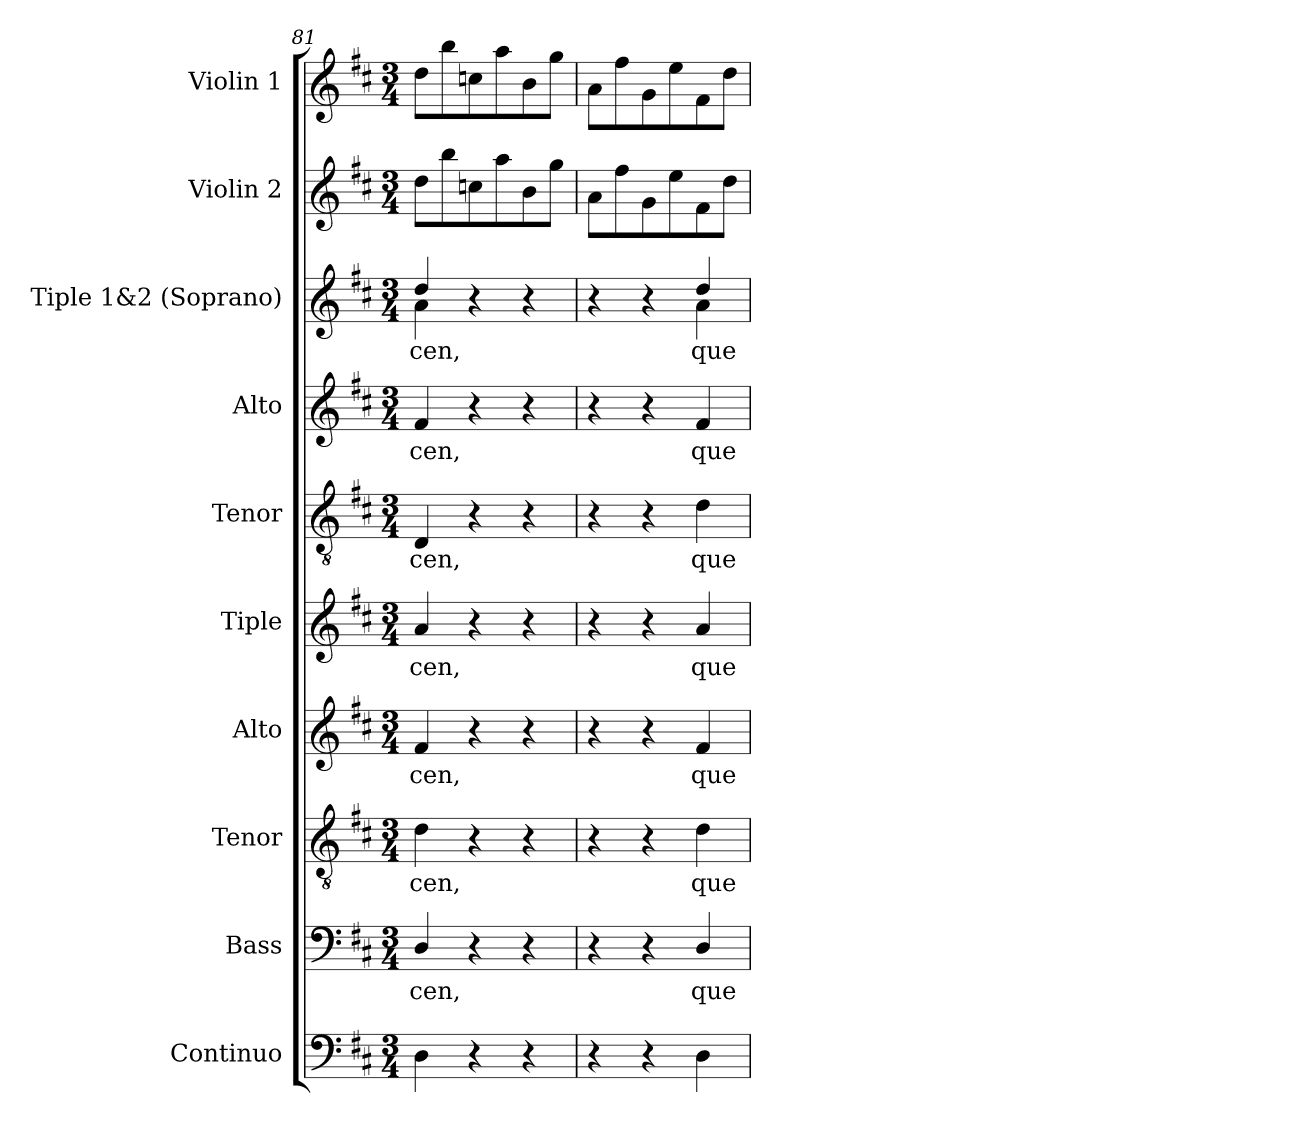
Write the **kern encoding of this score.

**kern	**kern	**text	**kern	**text	**kern	**text	**kern	**text	**kern	**text	**kern	**text	**kern	**text	**kern	**kern
*part10	*part9	*part9	*part8	*part8	*part7	*part7	*part6	*part6	*part5	*part5	*part4	*part4	*part3	*part3	*part2	*part1
*staff10	*staff9	*staff9	*staff8	*staff8	*staff7	*staff7	*staff6	*staff6	*staff5	*staff5	*staff4	*staff4	*staff3	*staff3	*staff2	*staff1
*I"Continuo	*I"Bass	*	*I"Tenor	*	*I"Alto	*	*I"Tiple	*	*I"Tenor	*	*I"Alto	*	*I"Tiple 1&2 (Soprano)	*	*I"Violin 2	*I"Violin 1
*I'Cont.	*I'B.	*	*I'T.	*	*I'A.	*	*	*	*I'T.	*	*I'A.	*	*I'S.	*	*I'Vln. 2	*I'Vln. 1
*clefF4	*clefF4	*	*clefGv2	*	*clefG2	*	*clefG2	*	*clefGv2	*	*clefG2	*	*clefG2	*	*clefG2	*clefG2
*	*	*	*ITrd7c12	*	*	*	*	*	*ITrd7c12	*	*	*	*	*	*	*
*k[f#c#]	*k[f#c#]	*	*k[f#c#]	*	*k[f#c#]	*	*k[f#c#]	*	*k[f#c#]	*	*k[f#c#]	*	*k[f#c#]	*	*k[f#c#]	*k[f#c#]
*D:	*D:	*	*D:	*	*D:	*	*D:	*	*D:	*	*D:	*	*D:	*	*D:	*D:
*M3/4	*M3/4	*	*M3/4	*	*M3/4	*	*M3/4	*	*M3/4	*	*M3/4	*	*M3/4	*	*M3/4	*M3/4
=81	=81	=81	=81	=81	=81	=81	=81	=81	=81	=81	=81	=81	=81	=81	=81	=81
!	!	!LO:LY:b:color=#000000	!	!	!	!	!	!	!	!	!	!	!	!	!	!
!	!	!	!	!LO:LY:b:color=#000000	!	!	!	!	!	!	!	!	!	!	!	!
!	!	!	!	!	!	!LO:LY:b:color=#000000	!	!	!	!	!	!	!	!	!	!
!	!	!	!	!	!	!	!	!LO:LY:b:color=#000000	!	!	!	!	!	!	!	!
!	!	!	!	!	!	!	!	!	!	!LO:LY:b:color=#000000	!	!	!	!	!	!
!	!	!	!	!	!	!	!	!	!	!	!	!LO:LY:b:color=#000000	!	!	!	!
!	!	!	!	!	!	!	!	!	!	!	!	!	!	!LO:LY:b:color=#000000	!	!
*	*	*	*	*	*	*	*	*	*	*	*	*	*^	*	*	*
4Di\	4Di/	-cen,	4Di\	-cen,	4f#i/	-cen,	4ai/	-cen,	4DDi/	-cen,	4f#i/	-cen,	4ddi/	4ai\	-cen,	8ddi\L	8ddi\L
.	.	.	.	.	.	.	.	.	.	.	.	.	.	.	.	8bbi\	8bbi\
4r	4r	.	4r	.	4r	.	4r	.	4r	.	4r	.	4r	4ryy	.	8ccni\	8ccni\
.	.	.	.	.	.	.	.	.	.	.	.	.	.	.	.	8aai\	8aai\
4r	4r	.	4r	.	4r	.	4r	.	4r	.	4r	.	4r	4ryy	.	8bi\	8bi\
.	.	.	.	.	.	.	.	.	.	.	.	.	.	.	.	8ggi\J	8ggi\J
!!LO:LB:g=z
=82	=82	=82	=82	=82	=82	=82	=82	=82	=82	=82	=82	=82	=82	=82	=82	=82	=82
4r	4r	.	4r	.	4r	.	4r	.	4r	.	4r	.	4r	4ryy	.	8ai\L	8ai\L
.	.	.	.	.	.	.	.	.	.	.	.	.	.	.	.	8ff#i\	8ff#i\
4r	4r	.	4r	.	4r	.	4r	.	4r	.	4r	.	4r	4ryy	.	8gi\	8gi\
.	.	.	.	.	.	.	.	.	.	.	.	.	.	.	.	8eei\	8eei\
!	!	!LO:LY:b:color=#000000	!	!	!	!	!	!	!	!	!	!	!	!	!	!	!
!	!	!	!	!LO:LY:b:color=#000000	!	!	!	!	!	!	!	!	!	!	!	!	!
!	!	!	!	!	!	!LO:LY:b:color=#000000	!	!	!	!	!	!	!	!	!	!	!
!	!	!	!	!	!	!	!	!LO:LY:b:color=#000000	!	!	!	!	!	!	!	!	!
!	!	!	!	!	!	!	!	!	!	!LO:LY:b:color=#000000	!	!	!	!	!	!	!
!	!	!	!	!	!	!	!	!	!	!	!	!LO:LY:b:color=#000000	!	!	!	!	!
!	!	!	!	!	!	!	!	!	!	!	!	!	!	!	!LO:LY:b:color=#000000	!	!
4Di\	4Di/	que	4Di\	que	4f#i/	que	4ai/	que	4Di\	que	4f#i/	que	4ddi/	4ai\	que	8f#i\	8f#i\
.	.	.	.	.	.	.	.	.	.	.	.	.	.	.	.	8ddi\J	8ddi\J
*	*	*	*	*	*	*	*	*	*	*	*	*	*v	*v	*	*	*
=	=	=	=	=	=	=	=	=	=	=	=	=	=	=	=	=
*-	*-	*-	*-	*-	*-	*-	*-	*-	*-	*-	*-	*-	*-	*-	*-	*-
